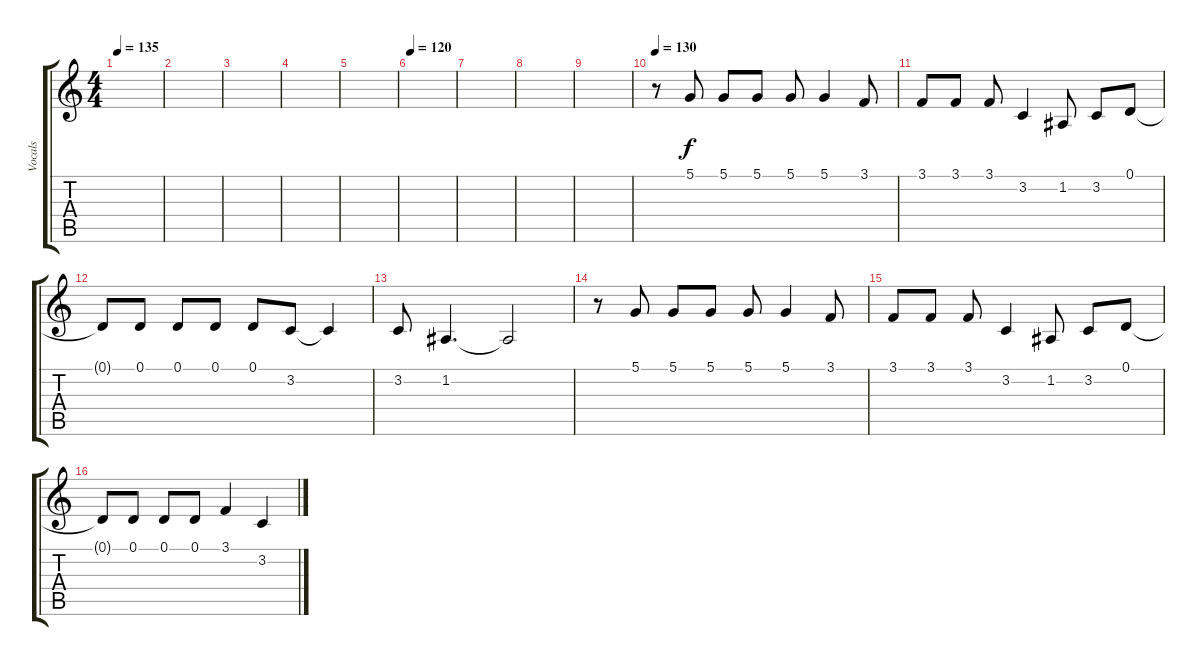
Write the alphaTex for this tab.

\track ("Vocals" "Vocals") {instrument cello}
\staff {score tabs}
\tuning (D4 A3 F3 C3 G2 C2) {hide}
\ts (4 4)
\tempo 135
\clef g2
\ks c
|
|
|
|
|
\tempo 120
|
|
|
|
\tempo 130
r.8 5.1.8 5.1.8 5.1.8 5.1.8 5.1.4 3.1.8 |
3.1.8 3.1.8 3.1.8 3.2.4 1.2.8 3.2.8 0.1.8 |
0.1{t}.8 0.1.8 0.1.8 0.1.8 0.1.8 3.2.8 3.2{t}.4 |
3.2.8 1.2.4{d} 1.2{t}.2 |
r.8 5.1.8 5.1.8 5.1.8 5.1.8 5.1.4 3.1.8 |
3.1.8 3.1.8 3.1.8 3.2.4 1.2.8 3.2.8 0.1.8 |
0.1{t}.8 0.1.8 0.1.8 0.1.8 3.1.4 3.2.4
